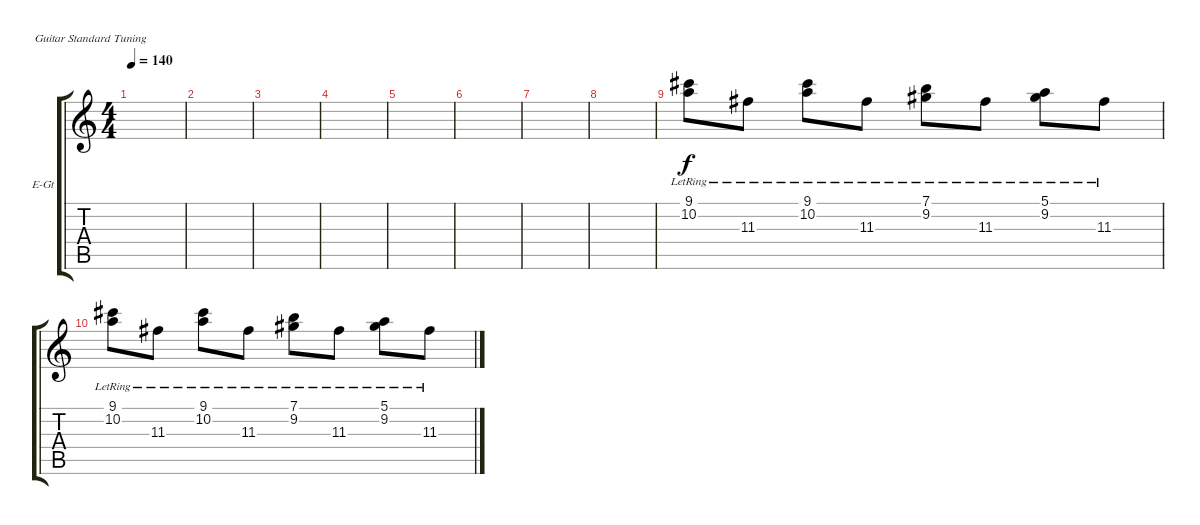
\bracketExtendMode groupsimilarinstruments
\firstSystemTrackNameOrientation horizontal
\otherSystemsTrackNameOrientation horizontal
\track ("Jorel Decker keys" "E-Gt") {instrument electricguitarclean}
\staff {score tabs}
\tuning (E4 B3 G3 D3 A2 E2)
\ts (4 4)
\tempo 140
\clef g2
\scale
0.333333
\ks c
|
\scale
0.333333 |
\scale
0.333333 |
\scale
0.333333 |
\scale
0.333333 |
\scale
0.333333 |
\scale
0.333333 |
\scale
0.333333 |
\scale
0.333333 (9.1{lr} 10.2{lr}).8 11.3{lr}.8 (9.1{lr} 10.2{lr}).8 11.3{lr}.8 (7.1{lr} 9.2{lr}).8 11.3{lr}.8 (5.1{lr} 9.2{lr}).8 11.3{lr}.8 |
\scale
0.333333 (9.1{lr} 10.2{lr}).8 11.3{lr}.8 (9.1{lr} 10.2{lr}).8 11.3{lr}.8 (7.1{lr} 9.2{lr}).8 11.3{lr}.8 (5.1{lr} 9.2{lr}).8 11.3{lr}.8 |
\scale
0.333333 |
\scale
0.333333 |
\scale
0.333333 |
\scale
0.333333 |
\scale
0.333333 |
\scale
0.333333
